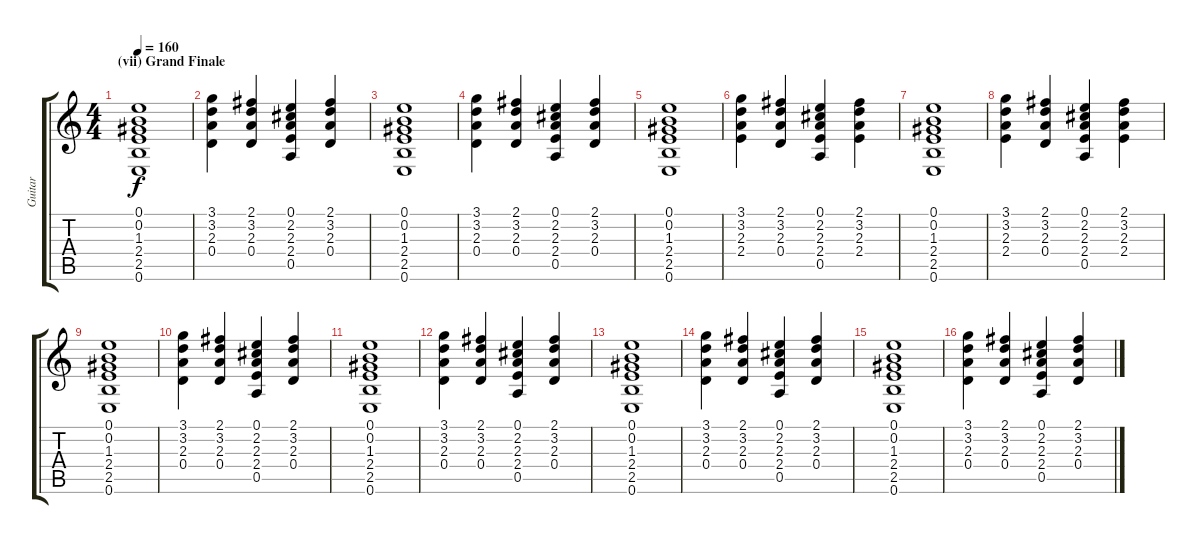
\track ("Guitar" "Guitar") {instrument distortionguitar}
\staff {score tabs}
\tuning (E4 B3 G3 D3 A2 E2) {hide}
\ts (4 4)
\section ("" "(vii) Grand Finale")
\tempo 160
\clef g2
\ks c
(0.1 0.2 1.3 2.4 2.5 0.6).1{dy f} |
(3.1 3.2 2.3 0.4).4 (2.1 3.2 2.3 0.4).4 (0.1 2.2 2.3 2.4 0.5).4 (2.1 3.2 2.3 0.4).4 |
(0.1 0.2 1.3 2.4 2.5 0.6).1 |
(3.1 3.2 2.3 0.4).4 (2.1 3.2 2.3 0.4).4 (0.1 2.2 2.3 2.4 0.5).4 (2.1 3.2 2.3 0.4).4 |
(0.1 0.2 1.3 2.4 2.5 0.6).1 |
(3.1 3.2 2.3 2.4).4 (2.1 3.2 2.3 0.4).4 (0.1 2.2 2.3 2.4 0.5).4 (2.1 3.2 2.3 2.4).4 |
(0.1 0.2 1.3 2.4 2.5 0.6).1 |
(3.1 3.2 2.3 2.4).4 (2.1 3.2 2.3 0.4).4 (0.1 2.2 2.3 2.4 0.5).4 (2.1 3.2 2.3 2.4).4 |
(0.1 0.2 1.3 2.4 2.5 0.6).1 |
(3.1 3.2 2.3 0.4).4 (2.1 3.2 2.3 0.4).4 (0.1 2.2 2.3 2.4 0.5).4 (2.1 3.2 2.3 0.4).4 |
(0.1 0.2 1.3 2.4 2.5 0.6).1 |
(3.1 3.2 2.3 0.4).4 (2.1 3.2 2.3 0.4).4 (0.1 2.2 2.3 2.4 0.5).4 (2.1 3.2 2.3 0.4).4 |
(0.1 0.2 1.3 2.4 2.5 0.6).1 |
(3.1 3.2 2.3 0.4).4 (2.1 3.2 2.3 0.4).4 (0.1 2.2 2.3 2.4 0.5).4 (2.1 3.2 2.3 0.4).4 |
(0.1 0.2 1.3 2.4 2.5 0.6).1 |
(3.1 3.2 2.3 0.4).4 (2.1 3.2 2.3 0.4).4 (0.1 2.2 2.3 2.4 0.5).4 (2.1 3.2 2.3 0.4).4
